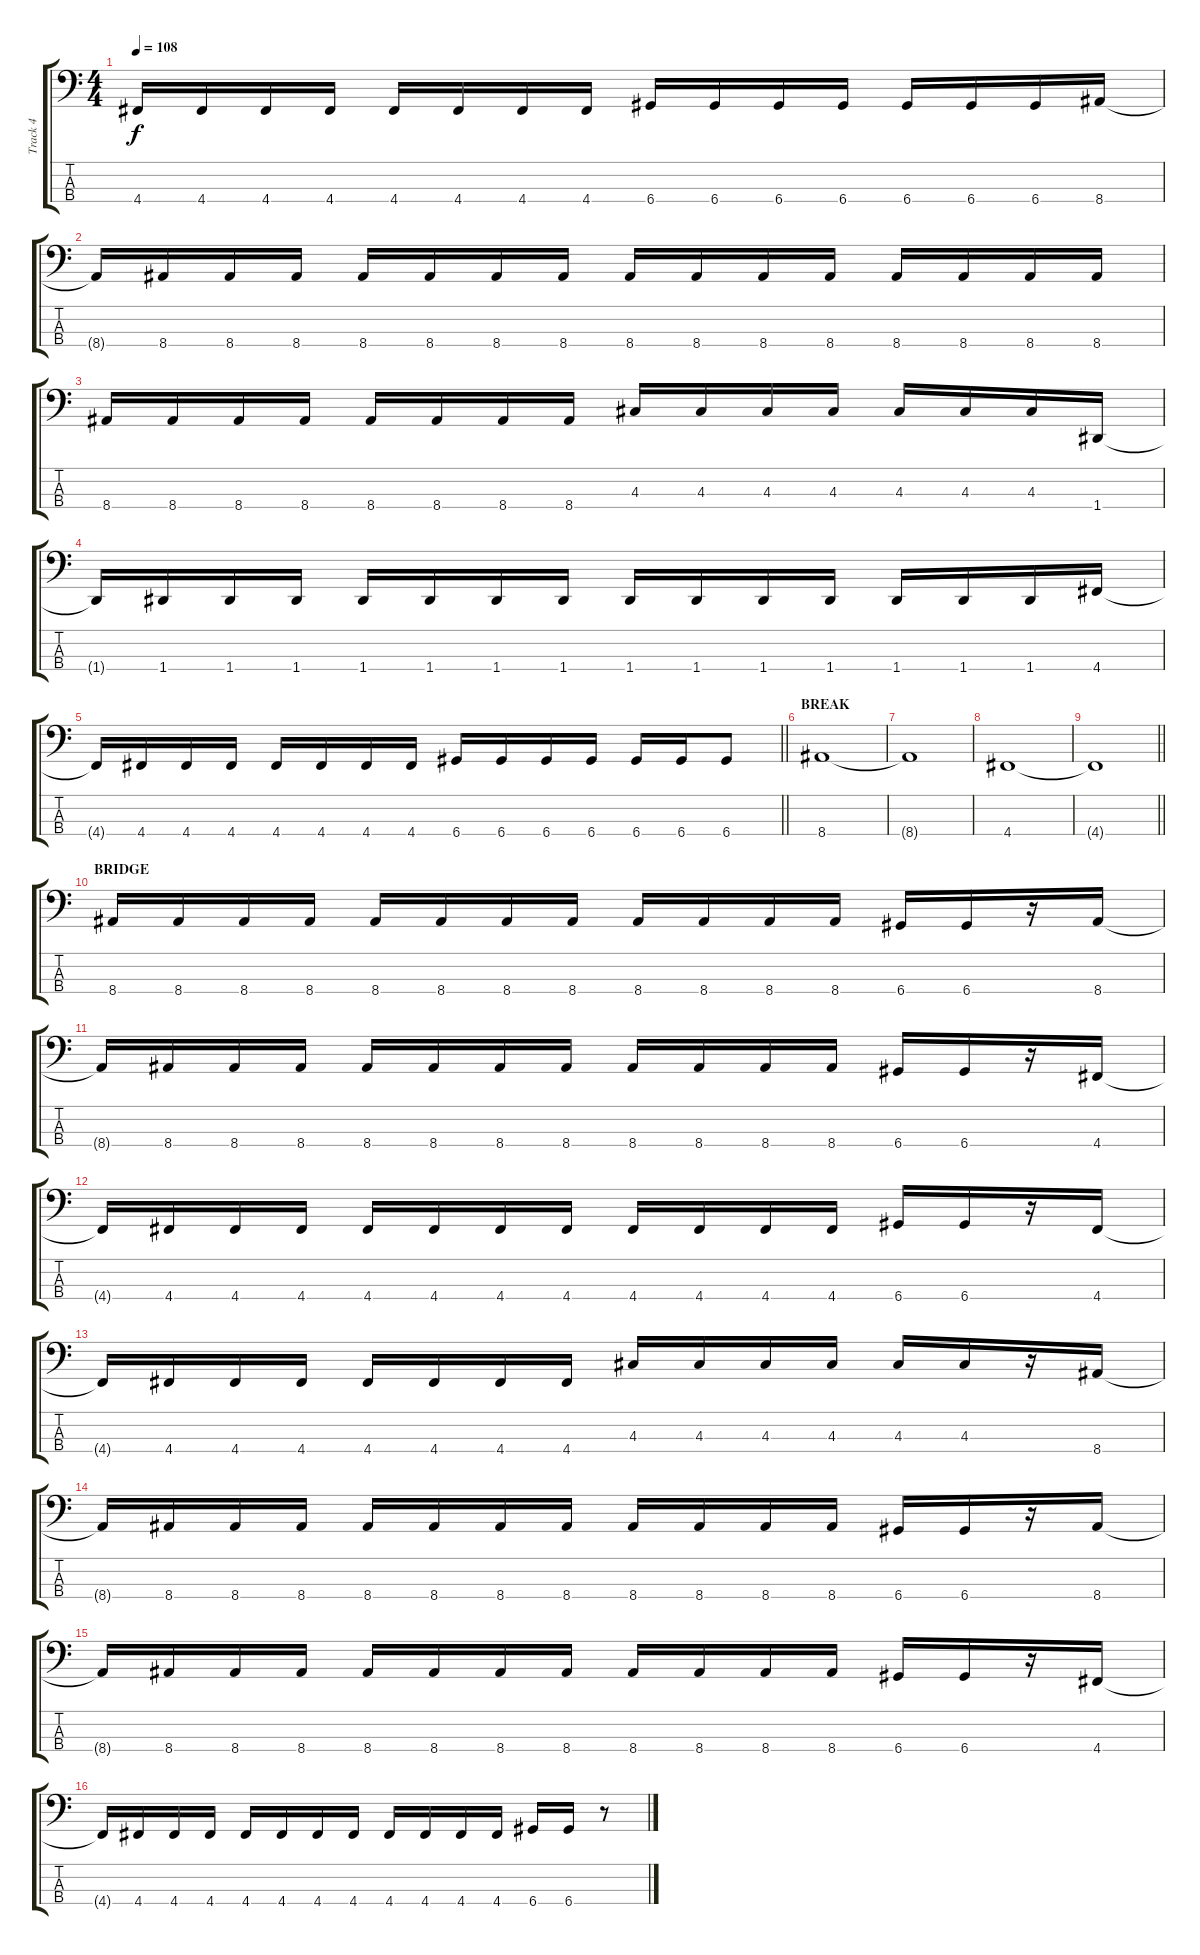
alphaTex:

\track ("Track 4" "Track 4") {instrument electricbassfinger}
\staff {score tabs}
\tuning (G2 D2 A1 D1) {hide}
\ts (4 4)
\tempo 108
\clef f4
\ks c
4.4{t}.16{dy f} 4.4.16 4.4.16 4.4.16 4.4.16 4.4.16 4.4.16 4.4.16 6.4.16 6.4.16 6.4.16 6.4.16 6.4.16 6.4.16 6.4.16 8.4.16 |
8.4{t}.16 8.4.16 8.4.16 8.4.16 8.4.16 8.4.16 8.4.16 8.4.16 8.4.16 8.4.16 8.4.16 8.4.16 8.4.16 8.4.16 8.4.16 8.4.16 |
8.4.16 8.4.16 8.4.16 8.4.16 8.4.16 8.4.16 8.4.16 8.4.16 4.3.16 4.3.16 4.3.16 4.3.16 4.3.16 4.3.16 4.3.16 1.4.16 |
1.4{t}.16 1.4.16 1.4.16 1.4.16 1.4.16 1.4.16 1.4.16 1.4.16 1.4.16 1.4.16 1.4.16 1.4.16 1.4.16 1.4.16 1.4.16 4.4.16 |
\barLineRight lightlight
4.4{t}.16 4.4.16 4.4.16 4.4.16 4.4.16 4.4.16 4.4.16 4.4.16 6.4.16 6.4.16 6.4.16 6.4.16 6.4.16 6.4.16 6.4.8 |
\section ("" "BREAK")
8.4.1 |
8.4{t}.1 |
4.4.1 |
\barLineRight lightlight
4.4{t}.1 |
\section ("" "BRIDGE")
8.4.16 8.4.16 8.4.16 8.4.16 8.4.16 8.4.16 8.4.16 8.4.16 8.4.16 8.4.16 8.4.16 8.4.16 6.4.16 6.4.16 r.16 8.4.16 |
8.4{t}.16 8.4.16 8.4.16 8.4.16 8.4.16 8.4.16 8.4.16 8.4.16 8.4.16 8.4.16 8.4.16 8.4.16 6.4.16 6.4.16 r.16 4.4.16 |
4.4{t}.16 4.4.16 4.4.16 4.4.16 4.4.16 4.4.16 4.4.16 4.4.16 4.4.16 4.4.16 4.4.16 4.4.16 6.4.16 6.4.16 r.16 4.4.16 |
4.4{t}.16 4.4.16 4.4.16 4.4.16 4.4.16 4.4.16 4.4.16 4.4.16 4.3.16 4.3.16 4.3.16 4.3.16 4.3.16 4.3.16 r.16 8.4.16 |
8.4{t}.16 8.4.16 8.4.16 8.4.16 8.4.16 8.4.16 8.4.16 8.4.16 8.4.16 8.4.16 8.4.16 8.4.16 6.4.16 6.4.16 r.16 8.4.16 |
8.4{t}.16 8.4.16 8.4.16 8.4.16 8.4.16 8.4.16 8.4.16 8.4.16 8.4.16 8.4.16 8.4.16 8.4.16 6.4.16 6.4.16 r.16 4.4.16 |
4.4{t}.16 4.4.16 4.4.16 4.4.16 4.4.16 4.4.16 4.4.16 4.4.16 4.4.16 4.4.16 4.4.16 4.4.16 6.4.16 6.4.16 r.8
